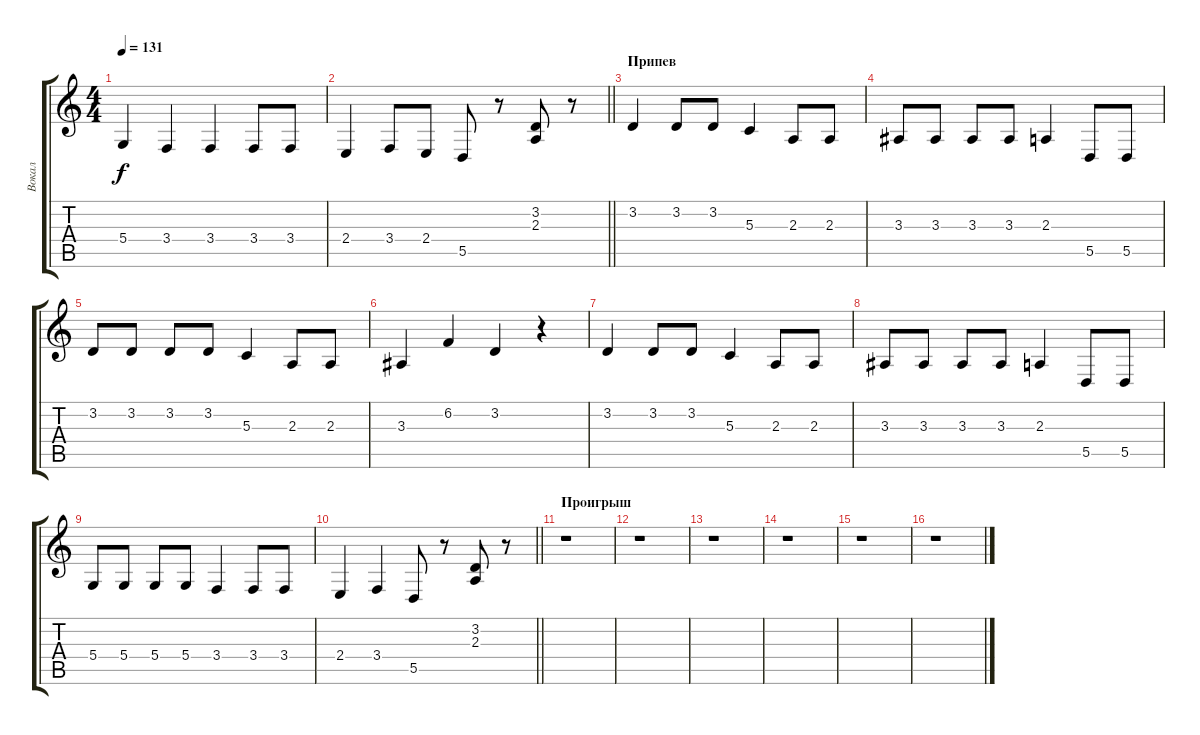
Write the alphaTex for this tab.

\track ("Вокал" "Вокал") {instrument tenorsax}
\staff {score tabs}
\tuning (E4 B3 G3 D3 A2 E2) {hide}
\ts (4 4)
\tempo 131
\clef g2
\ks c
5.4.4{dy f} 3.4.4 3.4.4 3.4.8 3.4.8 |
\barLineRight lightlight
2.4.4 3.4.8 2.4.8 5.5.8 r.8 (3.2 2.3).8 r.8 |
\section ("" "Припев")
3.2.4 3.2.8 3.2.8 5.3.4 2.3.8 2.3.8 |
3.3.8 3.3.8 3.3.8 3.3.8 2.3.4 5.5.8 5.5.8 |
3.2.8 3.2.8 3.2.8 3.2.8 5.3.4 2.3.8 2.3.8 |
3.3.4 6.2.4 3.2.4 r.4 |
3.2.4 3.2.8 3.2.8 5.3.4 2.3.8 2.3.8 |
3.3.8 3.3.8 3.3.8 3.3.8 2.3.4 5.5.8 5.5.8 |
5.4.8 5.4.8 5.4.8 5.4.8 3.4.4 3.4.8 3.4.8 |
\barLineRight lightlight
2.4.4 3.4.4 5.5.8 r.8 (3.2 2.3).8 r.8 |
\section ("" "Проигрыш")
r.1 |
r.1 |
r.1 |
r.1 |
r.1 |
r.1
